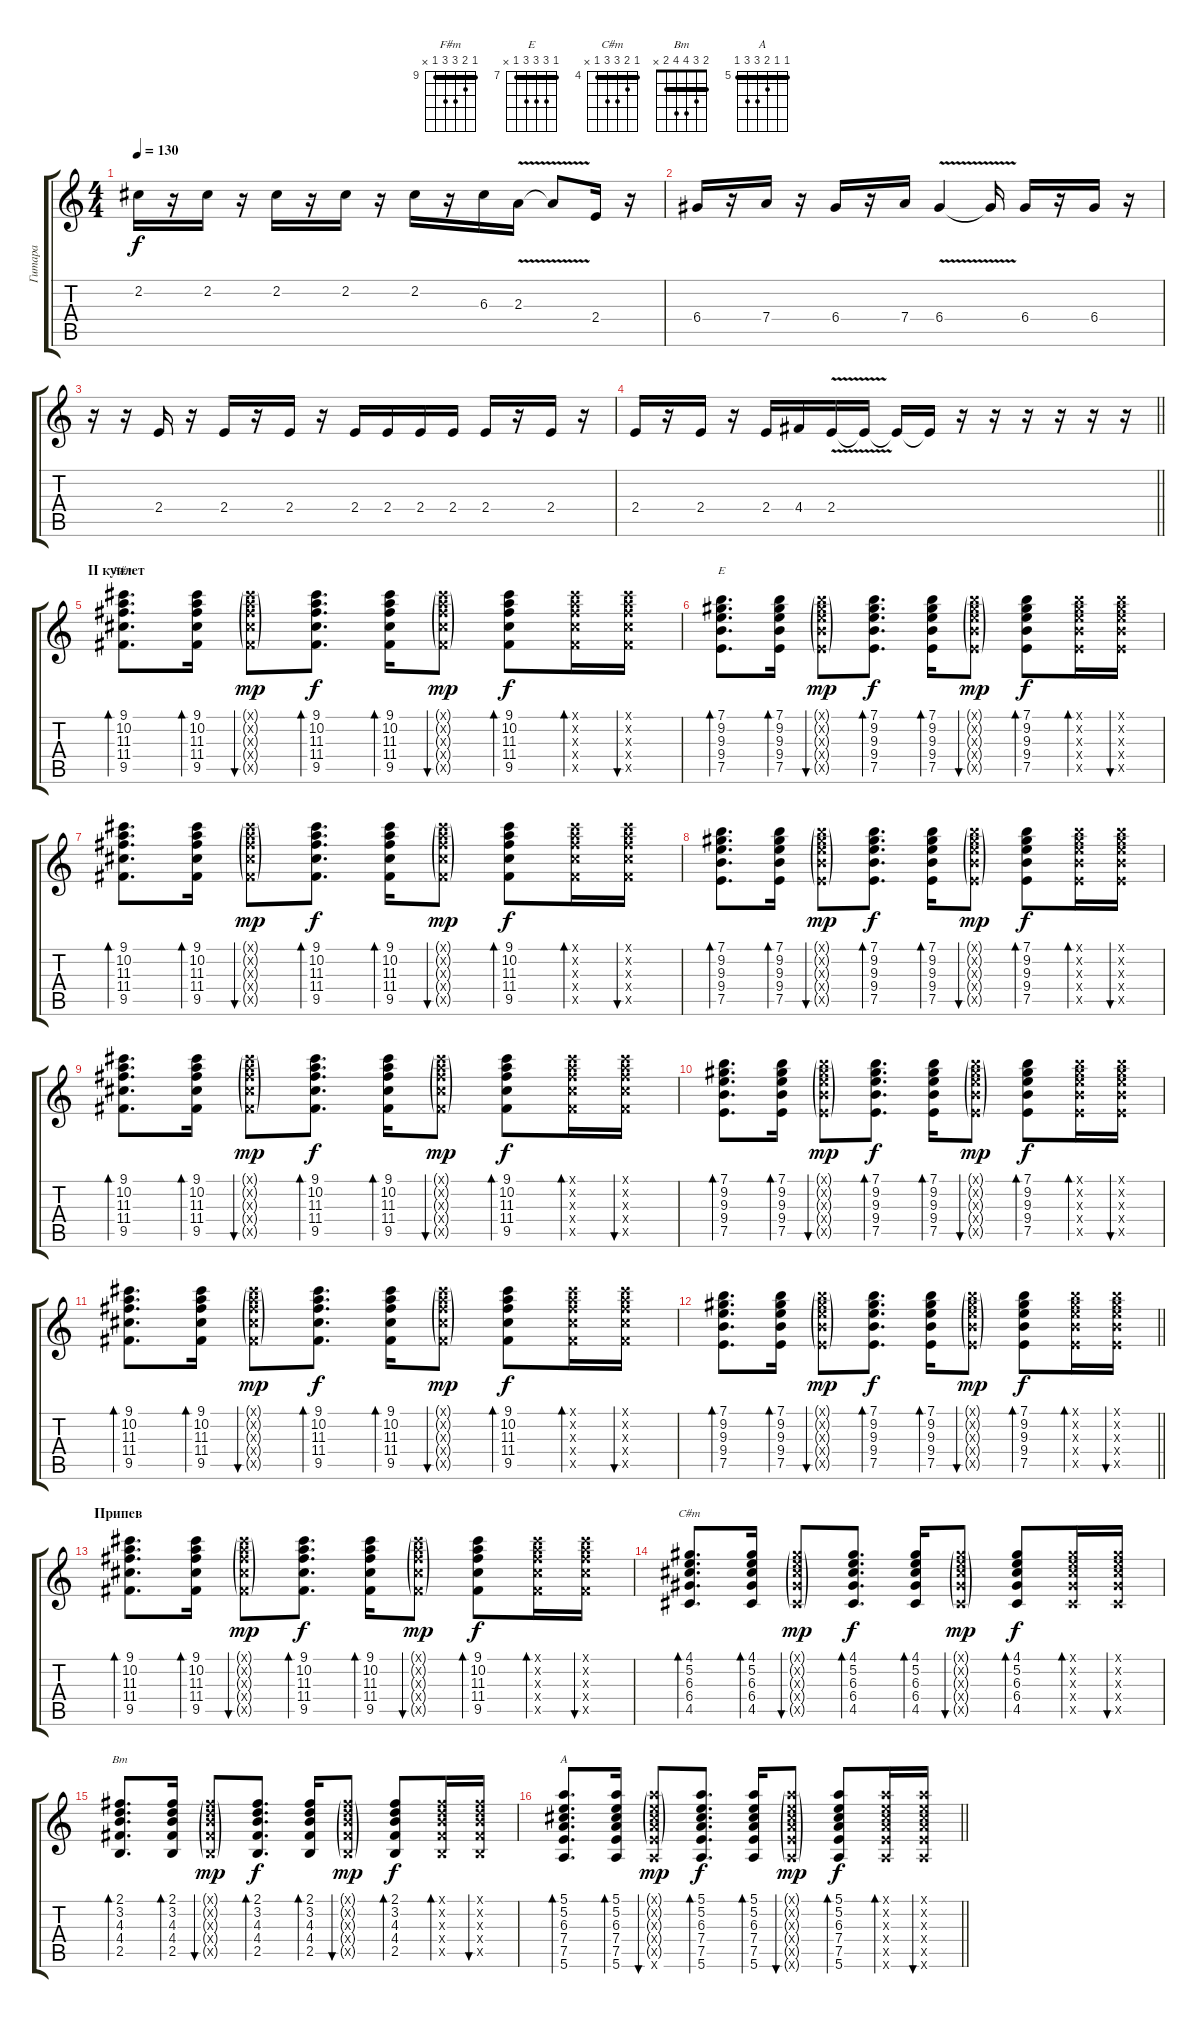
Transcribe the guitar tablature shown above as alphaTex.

\track ("Гитара" "Гитара") {instrument acousticguitarsteel}
\staff {score tabs}
\tuning (E4 B3 G3 D3 A2 E2) {hide}
\chord ("F#m" 9 10 11 11 9 x) {firstfret 9 barre 9}
\chord ("E" 7 9 9 9 7 x) {firstfret 7 barre 7}
\chord ("C#m" 4 5 6 6 4 x) {firstfret 4 barre 4}
\chord ("Bm" 2 3 4 4 2 x) {barre 2}
\chord ("A" 5 5 6 7 7 5) {firstfret 5 barre 5}
\ts (4 4)
\tempo 130
\clef g2
\ks c
2.2.16{dy f} r.16 2.2.16 r.16 2.2.16 r.16 2.2.16 r.16 2.2.16 r.16 6.3.16 2.3{v}.16 2.3{t}.8 2.4.16 r.16 |
6.4.16 r.16 7.4.16 r.16 6.4.16 r.16 7.4.16 6.4{v}.4 6.4{t}.16 6.4.16 r.16 6.4.16 r.16 |
r.16 r.16 2.4.16 r.16 2.4.16 r.16 2.4.16 r.16 2.4.16 2.4.16 2.4.16 2.4.16 2.4.16 r.16 2.4.16 r.16 |
\barLineRight lightlight
2.4.16 r.16 2.4.16 r.16 2.4.16 4.4.16 2.4{v}.16 2.4{t}.16 2.4{t}.16 2.4{t}.16 r.16 r.16 r.16 r.16 r.16 r.16 |
\section ("" "II куплет")
(9.1 10.2 11.3 11.4 9.5).8{d bd 60 ch "F#m"} (9.1 10.2 11.3 11.4 9.5).16{bd 60} (9.1{g x} 10.2{g x} 11.3{g x} 11.4{g x} 9.5{g x}).8{bu 60 dy mp} (9.1 10.2 11.3 11.4 9.5).8{d bd 60 dy f} (9.1 10.2 11.3 11.4 9.5).16{bd 60} (9.1{g x} 10.2{g x} 11.3{g x} 11.4{g x} 9.5{g x}).8{bu 60 dy mp} (9.1 10.2 11.3 11.4 9.5).8{bd 60 dy f} (9.1{x} 10.2{x} 11.3{x} 11.4{x} 9.5{x}).16{bd 60} (9.1{x} 10.2{x} 11.3{x} 11.4{x} 9.5{x}).16{bu 60} |
(7.1 9.2 9.3 9.4 7.5).8{d bd 60 ch "E"} (7.1 9.2 9.3 9.4 7.5).16{bd 60} (7.1{g x} 9.2{g x} 9.3{g x} 9.4{g x} 7.5{g x}).8{bu 60 dy mp} (7.1 9.2 9.3 9.4 7.5).8{d bd 60 dy f} (7.1 9.2 9.3 9.4 7.5).16{bd 60} (7.1{g x} 9.2{g x} 9.3{g x} 9.4{g x} 7.5{g x}).8{bu 60 dy mp} (7.1 9.2 9.3 9.4 7.5).8{bd 60 dy f} (7.1{x} 9.2{x} 9.3{x} 9.4{x} 7.5{x}).16{bd 60} (7.1{x} 9.2{x} 9.3{x} 9.4{x} 7.5{x}).16{bu 60} |
(9.1 10.2 11.3 11.4 9.5).8{d bd 60} (9.1 10.2 11.3 11.4 9.5).16{bd 60} (9.1{g x} 10.2{g x} 11.3{g x} 11.4{g x} 9.5{g x}).8{bu 60 dy mp} (9.1 10.2 11.3 11.4 9.5).8{d bd 60 dy f} (9.1 10.2 11.3 11.4 9.5).16{bd 60} (9.1{g x} 10.2{g x} 11.3{g x} 11.4{g x} 9.5{g x}).8{bu 60 dy mp} (9.1 10.2 11.3 11.4 9.5).8{bd 60 dy f} (9.1{x} 10.2{x} 11.3{x} 11.4{x} 9.5{x}).16{bd 60} (9.1{x} 10.2{x} 11.3{x} 11.4{x} 9.5{x}).16{bu 60} |
(7.1 9.2 9.3 9.4 7.5).8{d bd 60} (7.1 9.2 9.3 9.4 7.5).16{bd 60} (7.1{g x} 9.2{g x} 9.3{g x} 9.4{g x} 7.5{g x}).8{bu 60 dy mp} (7.1 9.2 9.3 9.4 7.5).8{d bd 60 dy f} (7.1 9.2 9.3 9.4 7.5).16{bd 60} (7.1{g x} 9.2{g x} 9.3{g x} 9.4{g x} 7.5{g x}).8{bu 60 dy mp} (7.1 9.2 9.3 9.4 7.5).8{bd 60 dy f} (7.1{x} 9.2{x} 9.3{x} 9.4{x} 7.5{x}).16{bd 60} (7.1{x} 9.2{x} 9.3{x} 9.4{x} 7.5{x}).16{bu 60} |
(9.1 10.2 11.3 11.4 9.5).8{d bd 60} (9.1 10.2 11.3 11.4 9.5).16{bd 60} (9.1{g x} 10.2{g x} 11.3{g x} 11.4{g x} 9.5{g x}).8{bu 60 dy mp} (9.1 10.2 11.3 11.4 9.5).8{d bd 60 dy f} (9.1 10.2 11.3 11.4 9.5).16{bd 60} (9.1{g x} 10.2{g x} 11.3{g x} 11.4{g x} 9.5{g x}).8{bu 60 dy mp} (9.1 10.2 11.3 11.4 9.5).8{bd 60 dy f} (9.1{x} 10.2{x} 11.3{x} 11.4{x} 9.5{x}).16{bd 60} (9.1{x} 10.2{x} 11.3{x} 11.4{x} 9.5{x}).16{bu 60} |
(7.1 9.2 9.3 9.4 7.5).8{d bd 60} (7.1 9.2 9.3 9.4 7.5).16{bd 60} (7.1{g x} 9.2{g x} 9.3{g x} 9.4{g x} 7.5{g x}).8{bu 60 dy mp} (7.1 9.2 9.3 9.4 7.5).8{d bd 60 dy f} (7.1 9.2 9.3 9.4 7.5).16{bd 60} (7.1{g x} 9.2{g x} 9.3{g x} 9.4{g x} 7.5{g x}).8{bu 60 dy mp} (7.1 9.2 9.3 9.4 7.5).8{bd 60 dy f} (7.1{x} 9.2{x} 9.3{x} 9.4{x} 7.5{x}).16{bd 60} (7.1{x} 9.2{x} 9.3{x} 9.4{x} 7.5{x}).16{bu 60} |
(9.1 10.2 11.3 11.4 9.5).8{d bd 60} (9.1 10.2 11.3 11.4 9.5).16{bd 60} (9.1{g x} 10.2{g x} 11.3{g x} 11.4{g x} 9.5{g x}).8{bu 60 dy mp} (9.1 10.2 11.3 11.4 9.5).8{d bd 60 dy f} (9.1 10.2 11.3 11.4 9.5).16{bd 60} (9.1{g x} 10.2{g x} 11.3{g x} 11.4{g x} 9.5{g x}).8{bu 60 dy mp} (9.1 10.2 11.3 11.4 9.5).8{bd 60 dy f} (9.1{x} 10.2{x} 11.3{x} 11.4{x} 9.5{x}).16{bd 60} (9.1{x} 10.2{x} 11.3{x} 11.4{x} 9.5{x}).16{bu 60} |
\barLineRight lightlight
(7.1 9.2 9.3 9.4 7.5).8{d bd 60} (7.1 9.2 9.3 9.4 7.5).16{bd 60} (7.1{g x} 9.2{g x} 9.3{g x} 9.4{g x} 7.5{g x}).8{bu 60 dy mp} (7.1 9.2 9.3 9.4 7.5).8{d bd 60 dy f} (7.1 9.2 9.3 9.4 7.5).16{bd 60} (7.1{g x} 9.2{g x} 9.3{g x} 9.4{g x} 7.5{g x}).8{bu 60 dy mp} (7.1 9.2 9.3 9.4 7.5).8{bd 60 dy f} (7.1{x} 9.2{x} 9.3{x} 9.4{x} 7.5{x}).16{bd 60} (7.1{x} 9.2{x} 9.3{x} 9.4{x} 7.5{x}).16{bu 60} |
\section ("" "Припев")
(9.1 10.2 11.3 11.4 9.5).8{d bd 60} (9.1 10.2 11.3 11.4 9.5).16{bd 60} (9.1{g x} 10.2{g x} 11.3{g x} 11.4{g x} 9.5{g x}).8{bu 60 dy mp} (9.1 10.2 11.3 11.4 9.5).8{d bd 60 dy f} (9.1 10.2 11.3 11.4 9.5).16{bd 60} (9.1{g x} 10.2{g x} 11.3{g x} 11.4{g x} 9.5{g x}).8{bu 60 dy mp} (9.1 10.2 11.3 11.4 9.5).8{bd 60 dy f} (9.1{x} 10.2{x} 11.3{x} 11.4{x} 9.5{x}).16{bd 60} (9.1{x} 10.2{x} 11.3{x} 11.4{x} 9.5{x}).16{bu 60} |
(4.1 5.2 6.3 6.4 4.5).8{d bd 60 ch "C#m"} (4.1 5.2 6.3 6.4 4.5).16{bd 60} (4.1{g x} 5.2{g x} 6.3{g x} 6.4{g x} 4.5{g x}).8{bu 60 dy mp} (4.1 5.2 6.3 6.4 4.5).8{d bd 60 dy f} (4.1 5.2 6.3 6.4 4.5).16{bd 60} (4.1{g x} 5.2{g x} 6.3{g x} 6.4{g x} 4.5{g x}).8{bu 60 dy mp} (4.1 5.2 6.3 6.4 4.5).8{bd 60 dy f} (4.1{x} 5.2{x} 6.3{x} 6.4{x} 4.5{x}).16{bd 60} (4.1{x} 5.2{x} 6.3{x} 6.4{x} 4.5{x}).16{bu 60} |
(2.1 3.2 4.3 4.4 2.5).8{d bd 60 ch "Bm"} (2.1 3.2 4.3 4.4 2.5).16{bd 60} (2.1{g x} 3.2{g x} 4.3{g x} 4.4{g x} 2.5{g x}).8{bu 60 dy mp} (2.1 3.2 4.3 4.4 2.5).8{d bd 60 dy f} (2.1 3.2 4.3 4.4 2.5).16{bd 60} (2.1{g x} 3.2{g x} 4.3{g x} 4.4{g x} 2.5{g x}).8{bu 60 dy mp} (2.1 3.2 4.3 4.4 2.5).8{bd 60 dy f} (2.1{x} 3.2{x} 4.3{x} 4.4{x} 2.5{x}).16{bd 60} (2.1{x} 3.2{x} 4.3{x} 4.4{x} 2.5{x}).16{bu 60} |
\barLineRight lightlight
(5.1 5.2 6.3 7.4 7.5 5.6).8{d bd 60 ch "A"} (5.1 5.2 6.3 7.4 7.5 5.6).16{bd 60} (5.1{g x} 5.2{g x} 6.3{g x} 7.4{g x} 7.5{g x} 5.6{x}).8{bu 60 dy mp} (5.1 5.2 6.3 7.4 7.5 5.6).8{d bd 60 dy f} (5.1 5.2 6.3 7.4 7.5 5.6).16{bd 60} (5.1{g x} 5.2{g x} 6.3{g x} 7.4{g x} 7.5{g x} 5.6{g x}).8{bu 60 dy mp} (5.1 5.2 6.3 7.4 7.5 5.6).8{bd 60 dy f} (5.1{x} 5.2{x} 6.3{x} 7.4{x} 7.5{x} 5.6{x}).16{bd 60} (5.1{x} 5.2{x} 6.3{x} 7.4{x} 7.5{x} 5.6{x}).16{bu 60}
